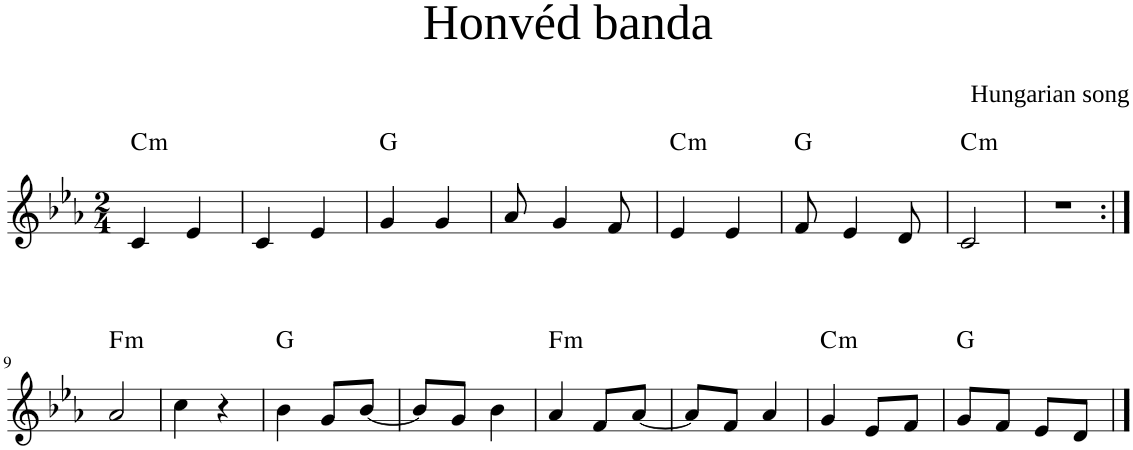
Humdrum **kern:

**kern	**harte
*part1	*part1
*staff1	*
*I"Choir	*
*I'Ch	*
*clefG2	*
*k[b-e-a-]	*
*M2/4	*
=1	=1
!	!LO:H:kt=m
4c/	C:min
4e-/	.
=2	=2
4c/	.
4e-/	.
=3	=3
4g/	G:maj
4g/	.
=4	=4
8a-/	.
4g/	.
8f/	.
=5	=5
!	!LO:H:kt=m
4e-/	C:min
4e-/	.
=6	=6
8f/	G:maj
4e-/	.
8d/	.
=7	=7
!	!LO:H:kt=m
2c/	C:min
=8	=8
2r	.
!!LO:LB:g=z
=9:|!	=9:|!
!	!LO:H:kt=m
2a-/	F:min
=10	=10
4cc\	.
4r	.
=11	=11
4b-\	G:maj
8g/L	.
[8b-/J	.
=12	=12
8b-/L]	.
8g/J	.
4b-\	.
=13	=13
!	!LO:H:kt=m
4a-/	F:min
8f/L	.
[8a-/J	.
=14	=14
8a-/L]	.
8f/J	.
4a-/	.
=15	=15
!	!LO:H:kt=m
4g/	C:min
8e-/L	.
8f/J	.
=16	=16
8g/L	G:maj
8f/J	.
8e-/L	.
8d/J	.
==	==
*-	*-
